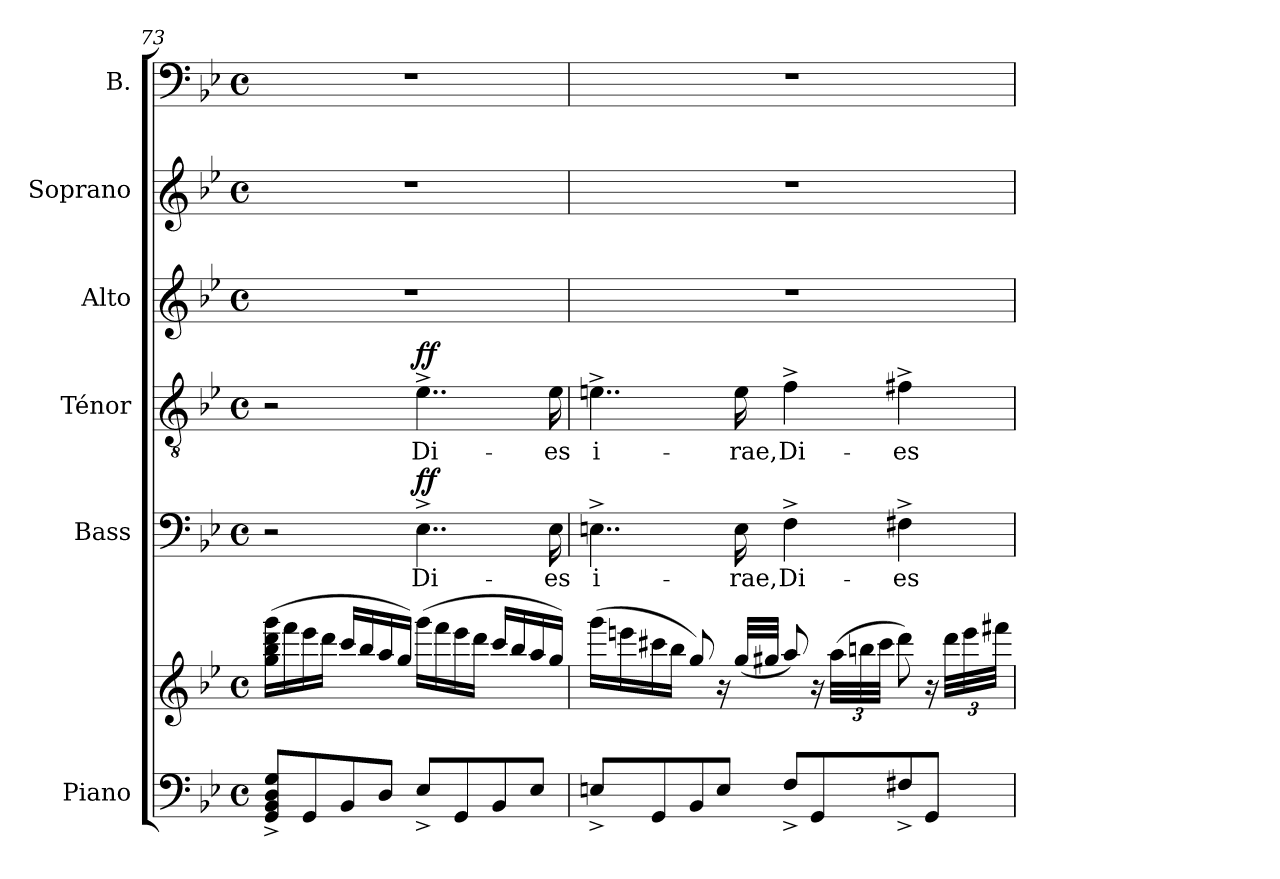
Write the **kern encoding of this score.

**kern	**kern	**kern	**text	**dynam	**kern	**text	**dynam	**kern	**kern	**kern
*part6	*part6	*part5	*part5	*part5	*part4	*part4	*part4	*part3	*part2	*part1
*staff7	*staff6	*staff5	*staff5	*staff5	*staff4	*staff4	*staff4	*staff3	*staff2	*staff1
*I"Piano	*	*I"Bass	*	*	*I"Ténor	*	*	*I"Alto	*I"Soprano	*I"B.
*I'Pno.	*	*I'B.	*	*	*I'T.	*	*	*I'A.	*I'S.	*I'B.
*clefF4	*clefG2	*clefF4	*	*	*clefGv2	*	*	*clefG2	*clefG2	*clefF4
*k[b-e-]	*k[b-e-]	*k[b-e-]	*	*	*k[b-e-]	*	*	*k[b-e-]	*k[b-e-]	*k[b-e-]
*M4/4	*M4/4	*M4/4	*	*	*M4/4	*	*	*M4/4	*M4/4	*M4/4
*met(c)	*met(c)	*met(c)	*	*	*met(c)	*	*	*met(c)	*met(c)	*met(c)
=73	=73	=73	=73	=73	=73	=73	=73	=73	=73	=73
8GG/^ 8BB-/^ 8D/^ 8G/^L	(16gg\ 16bb-\ 16ddd\ 16ggg\LL	2r	.	.	2r	.	.	1r	1r	1r
.	16fff\	.	.	.	.	.	.	.	.	.
8GG/	16eee-\	.	.	.	.	.	.	.	.	.
.	16ddd\JJ	.	.	.	.	.	.	.	.	.
8BB-/	16ccc/LL	.	.	.	.	.	.	.	.	.
.	16bb-/	.	.	.	.	.	.	.	.	.
8D/J	16aa/	.	.	.	.	.	.	.	.	.
.	16gg/JJ)	.	.	.	.	.	.	.	.	.
!	!	!	!	!LO:DY:a	!	!	!LO:DY:a	!	!	!
8E-^/L	(16ggg\LL	4..E-^\	Di-	ff	4..e-^\	Di-	ff	.	.	.
.	16fff\	.	.	.	.	.	.	.	.	.
8GG/	16eee-\	.	.	.	.	.	.	.	.	.
.	16ddd\JJ	.	.	.	.	.	.	.	.	.
8BB-/	16ccc/LL	.	.	.	.	.	.	.	.	.
.	16bb-/	.	.	.	.	.	.	.	.	.
8E-/J	16aa/	.	.	.	.	.	.	.	.	.
.	16gg/JJ)	16E-\	-es	.	16e-\	-es	.	.	.	.
=74	=74	=74	=74	=74	=74	=74	=74	=74	=74	=74
8En^/L	(16ggg\LL	4..En^\	i-	.	4..en^\	i-	.	1r	1r	1r
.	16eeen\	.	.	.	.	.	.	.	.	.
8GG/	16ccc#X\	.	.	.	.	.	.	.	.	.
.	16bb-\JJ	.	.	.	.	.	.	.	.	.
8BB-/	8gg/)	.	.	.	.	.	.	.	.	.
8E/J	16r	.	.	.	.	.	.	.	.	.
.	(>32gg/LLL	16E\	-rae,	.	16e\	-rae,	.	.	.	.
.	32gg#X/JJJ	.	.	.	.	.	.	.	.	.
8F^/L	8aa/)	4F^\	Di-	.	4f^\	Di-	.	.	.	.
8GG/	16r	.	.	.	.	.	.	.	.	.
*	*Xbrackettup	*	*	*	*	*	*	*	*	*
.	(48aa\LLL	.	.	.	.	.	.	.	.	.
.	48bbn\	.	.	.	.	.	.	.	.	.
.	48ccc#\JJJ	.	.	.	.	.	.	.	.	.
8F#X^/	8ddd\)	4F#X^\	-es	.	4f#X^\	-es	.	.	.	.
8GG/J	16r	.	.	.	.	.	.	.	.	.
.	48ddd\LLL	.	.	.	.	.	.	.	.	.
.	48eee\	.	.	.	.	.	.	.	.	.
.	48fff#X\JJJ	.	.	.	.	.	.	.	.	.
=	=	=	=	=	=	=	=	=	=	=
*-	*-	*-	*-	*-	*-	*-	*-	*-	*-	*-
